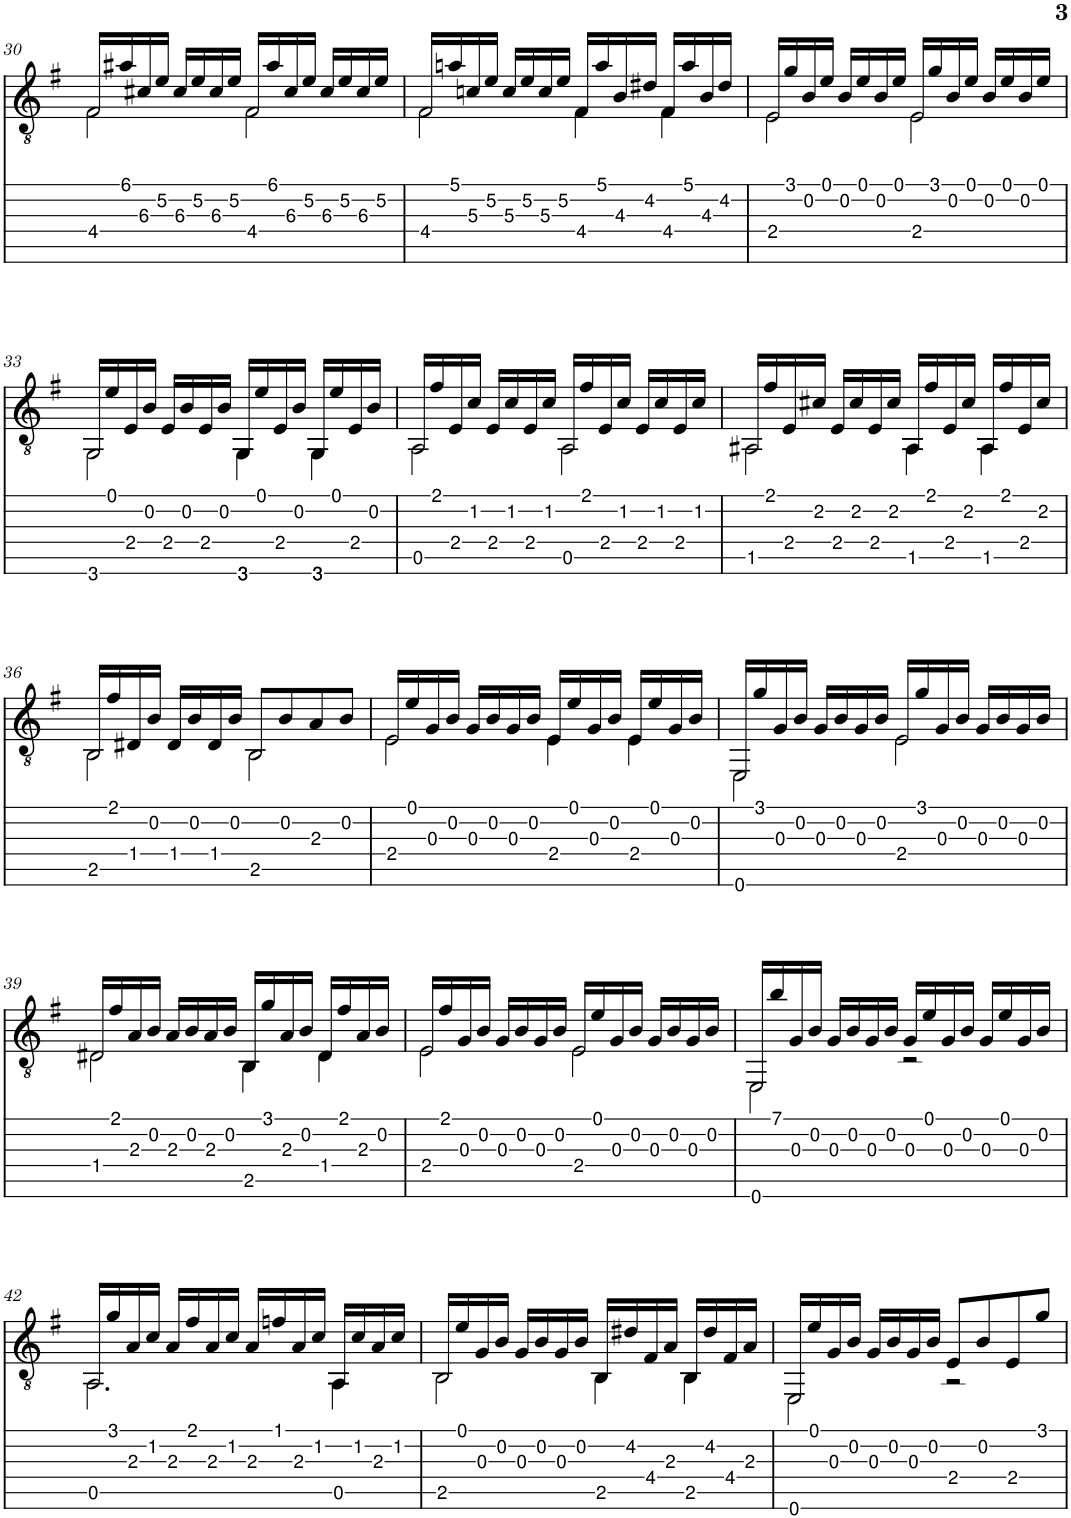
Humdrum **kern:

**kern	**kern
*part1	*part1
*staff2	*staff1
*I"Classical Guitar	*
!!LO:PB:g=z
*	*clefGv2
*k[f#]	*k[f#]
*e:	*e:
*M4/4	*M4/4
*met(c)	*met(c)
=30	=30
*^	*^
16F#LL	2F#	16F#/LL	2F#\
16a#XJ	.	16a#X/	.
16c#XL	.	16c#X/	.
16eJJ	.	16e/JJ	.
16c#LL	.	16c#/LL	.
16eJ	.	16e/	.
16c#L	.	16c#/	.
16eJJ	.	16e/JJ	.
16F#LL	2F#	16F#/LL	2F#\
16a#J	.	16a#/	.
16c#L	.	16c#/	.
16eJJ	.	16e/JJ	.
16c#LL	.	16c#/LL	.
16eJ	.	16e/	.
16c#L	.	16c#/	.
16eJJ	.	16e/JJ	.
=31	=31	=31	=31
16F#LL	2F#	16F#/LL	2F#\
16anJ	.	16an/	.
16cnL	.	16cn/	.
16eJJ	.	16e/JJ	.
16cLL	.	16c/LL	.
16eJ	.	16e/	.
16cL	.	16c/	.
16eJJ	.	16e/JJ	.
16F#LL	4F#	16F#/LL	4F#\
16aJ	.	16a/	.
16BL	.	16B/	.
16d#XJJ	.	16d#X/JJ	.
16F#LL	4F#	16F#/LL	4F#\
16aJ	.	16a/	.
16BL	.	16B/	.
16d#JJ	.	16d#/JJ	.
=32	=32	=32	=32
16ELL	2E	16E/LL	2E\
16gJ	.	16g/	.
16BL	.	16B/	.
16eJJ	.	16e/JJ	.
16BLL	.	16B/LL	.
16eJ	.	16e/	.
16BL	.	16B/	.
16eJJ	.	16e/JJ	.
16ELL	2E	16E/LL	2E\
16gJ	.	16g/	.
16BL	.	16B/	.
16eJJ	.	16e/JJ	.
16BLL	.	16B/LL	.
16eJ	.	16e/	.
16BL	.	16B/	.
16eJJ	.	16e/JJ	.
!!LO:LB:g=z	!!
=33	=33	=33	=33
16GGLL	2GG	16GG/LL	2GG\
16eJ	.	16e/	.
16EL	.	16E/	.
16BJJ	.	16B/JJ	.
16ELL	.	16E/LL	.
16BJ	.	16B/	.
16EL	.	16E/	.
16BJJ	.	16B/JJ	.
16GGLL	4GG	16GG/LL	4GG\
16eJ	.	16e/	.
16EL	.	16E/	.
16BJJ	.	16B/JJ	.
16GGLL	4GG	16GG/LL	4GG\
16eJ	.	16e/	.
16EL	.	16E/	.
16BJJ	.	16B/JJ	.
=34	=34	=34	=34
16AALL	2AA	16AA/LL	2AA\
16f#J	.	16f#/	.
16EL	.	16E/	.
16cJJ	.	16c/JJ	.
16ELL	.	16E/LL	.
16cJ	.	16c/	.
16EL	.	16E/	.
16cJJ	.	16c/JJ	.
16AALL	2AA	16AA/LL	2AA\
16f#J	.	16f#/	.
16EL	.	16E/	.
16cJJ	.	16c/JJ	.
16ELL	.	16E/LL	.
16cJ	.	16c/	.
16EL	.	16E/	.
16cJJ	.	16c/JJ	.
=35	=35	=35	=35
16AA#XLL	2AA#	16AA#X/LL	2AA#\
16f#J	.	16f#/	.
16EL	.	16E/	.
16c#XJJ	.	16c#X/JJ	.
16ELL	.	16E/LL	.
16c#J	.	16c#/	.
16EL	.	16E/	.
16c#JJ	.	16c#/JJ	.
16AA#LL	4AA#	16AA#/LL	4AA#\
16f#J	.	16f#/	.
16EL	.	16E/	.
16c#JJ	.	16c#/JJ	.
16AA#LL	4AA#	16AA#/LL	4AA#\
16f#J	.	16f#/	.
16EL	.	16E/	.
16c#JJ	.	16c#/JJ	.
!!LO:LB:g=z	!!
=36	=36	=36	=36
16BBLL	2BB	16BB/LL	2BB\
16f#J	.	16f#/	.
16D#XL	.	16D#X/	.
16BJJ	.	16B/JJ	.
16D#LL	.	16D#/LL	.
16BJ	.	16B/	.
16D#L	.	16D#/	.
16BJJ	.	16B/JJ	.
8BBL	2BB	8BB/L	2BB\
8BJ	.	8B/	.
8AL	.	8A/	.
8BJ	.	8B/J	.
=37	=37	=37	=37
16ELL	2E	16E/LL	2E\
16eJ	.	16e/	.
16GL	.	16G/	.
16BJJ	.	16B/JJ	.
16GLL	.	16G/LL	.
16BJ	.	16B/	.
16GL	.	16G/	.
16BJJ	.	16B/JJ	.
16ELL	4E	16E/LL	4E\
16eJ	.	16e/	.
16GL	.	16G/	.
16BJJ	.	16B/JJ	.
16ELL	4E	16E/LL	4E\
16eJ	.	16e/	.
16GL	.	16G/	.
16BJJ	.	16B/JJ	.
=38	=38	=38	=38
16EELL	2EE	16EE/LL	2EE\
16gJ	.	16g/	.
16GL	.	16G/	.
16BJJ	.	16B/JJ	.
16GLL	.	16G/LL	.
16BJ	.	16B/	.
16GL	.	16G/	.
16BJJ	.	16B/JJ	.
16ELL	2E	16E/LL	2E\
16gJ	.	16g/	.
16GL	.	16G/	.
16BJJ	.	16B/JJ	.
16GLL	.	16G/LL	.
16BJ	.	16B/	.
16GL	.	16G/	.
16BJJ	.	16B/JJ	.
!!LO:LB:g=z	!!
=39	=39	=39	=39
16D#XLL	2D#	16D#X/LL	2D#\
16f#J	.	16f#/	.
16AL	.	16A/	.
16BJJ	.	16B/JJ	.
16ALL	.	16A/LL	.
16BJ	.	16B/	.
16AL	.	16A/	.
16BJJ	.	16B/JJ	.
16BBLL	4BB	16BB/LL	4BB\
16gJ	.	16g/	.
16AL	.	16A/	.
16BJJ	.	16B/JJ	.
16D#LL	4D#	16D#/LL	4D#\
16f#J	.	16f#/	.
16AL	.	16A/	.
16BJJ	.	16B/JJ	.
=40	=40	=40	=40
16ELL	2E	16E/LL	2E\
16f#J	.	16f#/	.
16GL	.	16G/	.
16BJJ	.	16B/JJ	.
16GLL	.	16G/LL	.
16BJ	.	16B/	.
16GL	.	16G/	.
16BJJ	.	16B/JJ	.
16ELL	2E	16E/LL	2E\
16eJ	.	16e/	.
16GL	.	16G/	.
16BJJ	.	16B/JJ	.
16GLL	.	16G/LL	.
16BJ	.	16B/	.
16GL	.	16G/	.
16BJJ	.	16B/JJ	.
=41	=41	=41	=41
16EELL	2EE	16EE/LL	2EE\
16bJ	.	16b/	.
16GL	.	16G/	.
16BJJ	.	16B/JJ	.
16GLL	.	16G/LL	.
16BJ	.	16B/	.
16GL	.	16G/	.
16BJJ	.	16B/JJ	.
16GLL	2r	16G/LL	2r
16eJ	.	16e/	.
16GL	.	16G/	.
16BJJ	.	16B/JJ	.
16GLL	.	16G/LL	.
16eJ	.	16e/	.
16GL	.	16G/	.
16BJJ	.	16B/JJ	.
!!LO:LB:g=z	!!
=42	=42	=42	=42
16AALL	2.AA	16AA/LL	2.AA\
16gJ	.	16g/	.
16AL	.	16A/	.
16cJJ	.	16c/JJ	.
16ALL	.	16A/LL	.
16f#J	.	16f#/	.
16AL	.	16A/	.
16cJJ	.	16c/JJ	.
16ALL	.	16A/LL	.
16fnJ	.	16fn/	.
16AL	.	16A/	.
16cJJ	.	16c/JJ	.
16AALL	4AA	16AA/LL	4AA\
16cJ	.	16c/	.
16AL	.	16A/	.
16cJJ	.	16c/JJ	.
=43	=43	=43	=43
16BBLL	2BB	16BB/LL	2BB\
16eJ	.	16e/	.
16GL	.	16G/	.
16BJJ	.	16B/JJ	.
16GLL	.	16G/LL	.
16BJ	.	16B/	.
16GL	.	16G/	.
16BJJ	.	16B/JJ	.
16BBLL	4BB	16BB/LL	4BB\
16d#XJ	.	16d#X/	.
16F#L	.	16F#/	.
16AJJ	.	16A/JJ	.
16BBLL	4BB	16BB/LL	4BB\
16d#J	.	16d#/	.
16F#L	.	16F#/	.
16AJJ	.	16A/JJ	.
=44	=44	=44	=44
16EELL	2EE	16EE/LL	2EE\
16eJ	.	16e/	.
16GL	.	16G/	.
16BJJ	.	16B/JJ	.
16GLL	.	16G/LL	.
16BJ	.	16B/	.
16GL	.	16G/	.
16BJJ	.	16B/JJ	.
8EL	2r	8E/L	2r
8BJ	.	8B/	.
8EL	.	8E/	.
8gJ	.	8g/J	.
*v	*v	*	*
*	*v	*v
=	=
*-	*-
